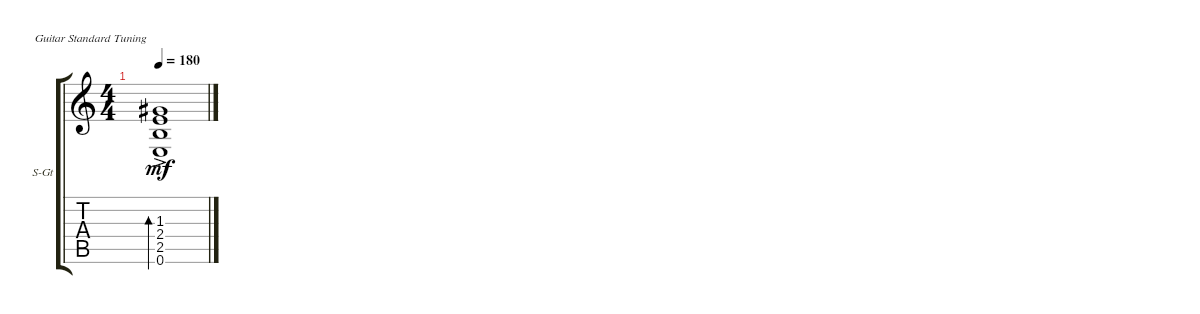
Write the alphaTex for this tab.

\defaultSystemsLayout 4
\bracketExtendMode groupsimilarinstruments
\firstSystemTrackNameOrientation horizontal
\otherSystemsTrackNameOrientation horizontal
\track ("Виктор Цой" "S-Gt") {mute instrument acousticguitarsteel}
\staff {score tabs}
\tuning (E4 B3 G3 D3 A2 E2)
\ts (4 4)
\tempo 180
\clef g2
\ks c
(0.6 2.5 2.4{ac} 1.3).1{bd 65 dy mf}
